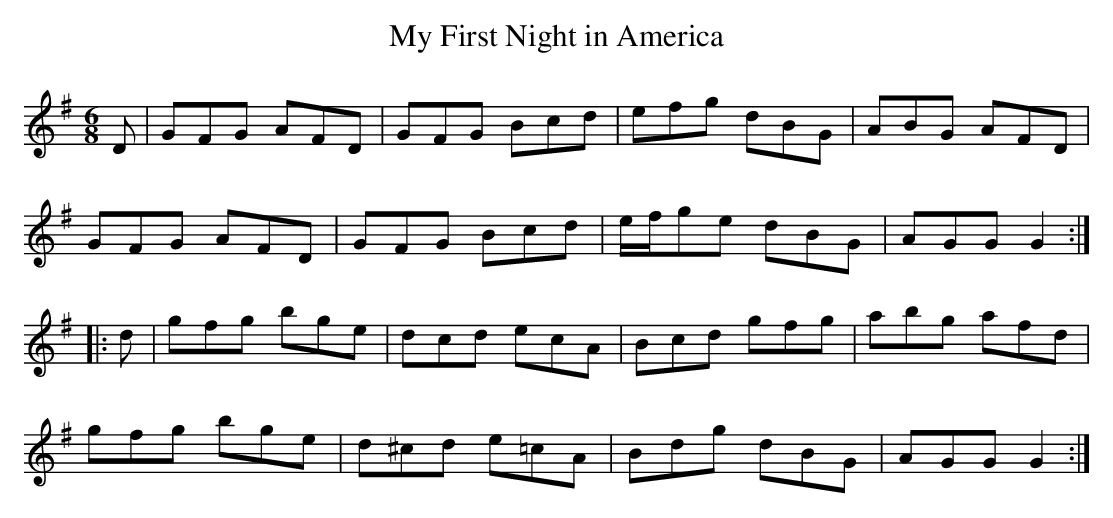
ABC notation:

X:1
T:My First Night in America
M:6/8
L:1/8
K:G
D|GFG AFD|GFG Bcd|efg dBG|ABG AFD|
GFG AFD|GFG Bcd|e/f/ge dBG|AGG G2:|
|:d|gfg bge|dcd ecA|Bcd gfg|abg afd|
gfg bge|d^cd e=cA |Bdg dBG |AGG G2:|]
